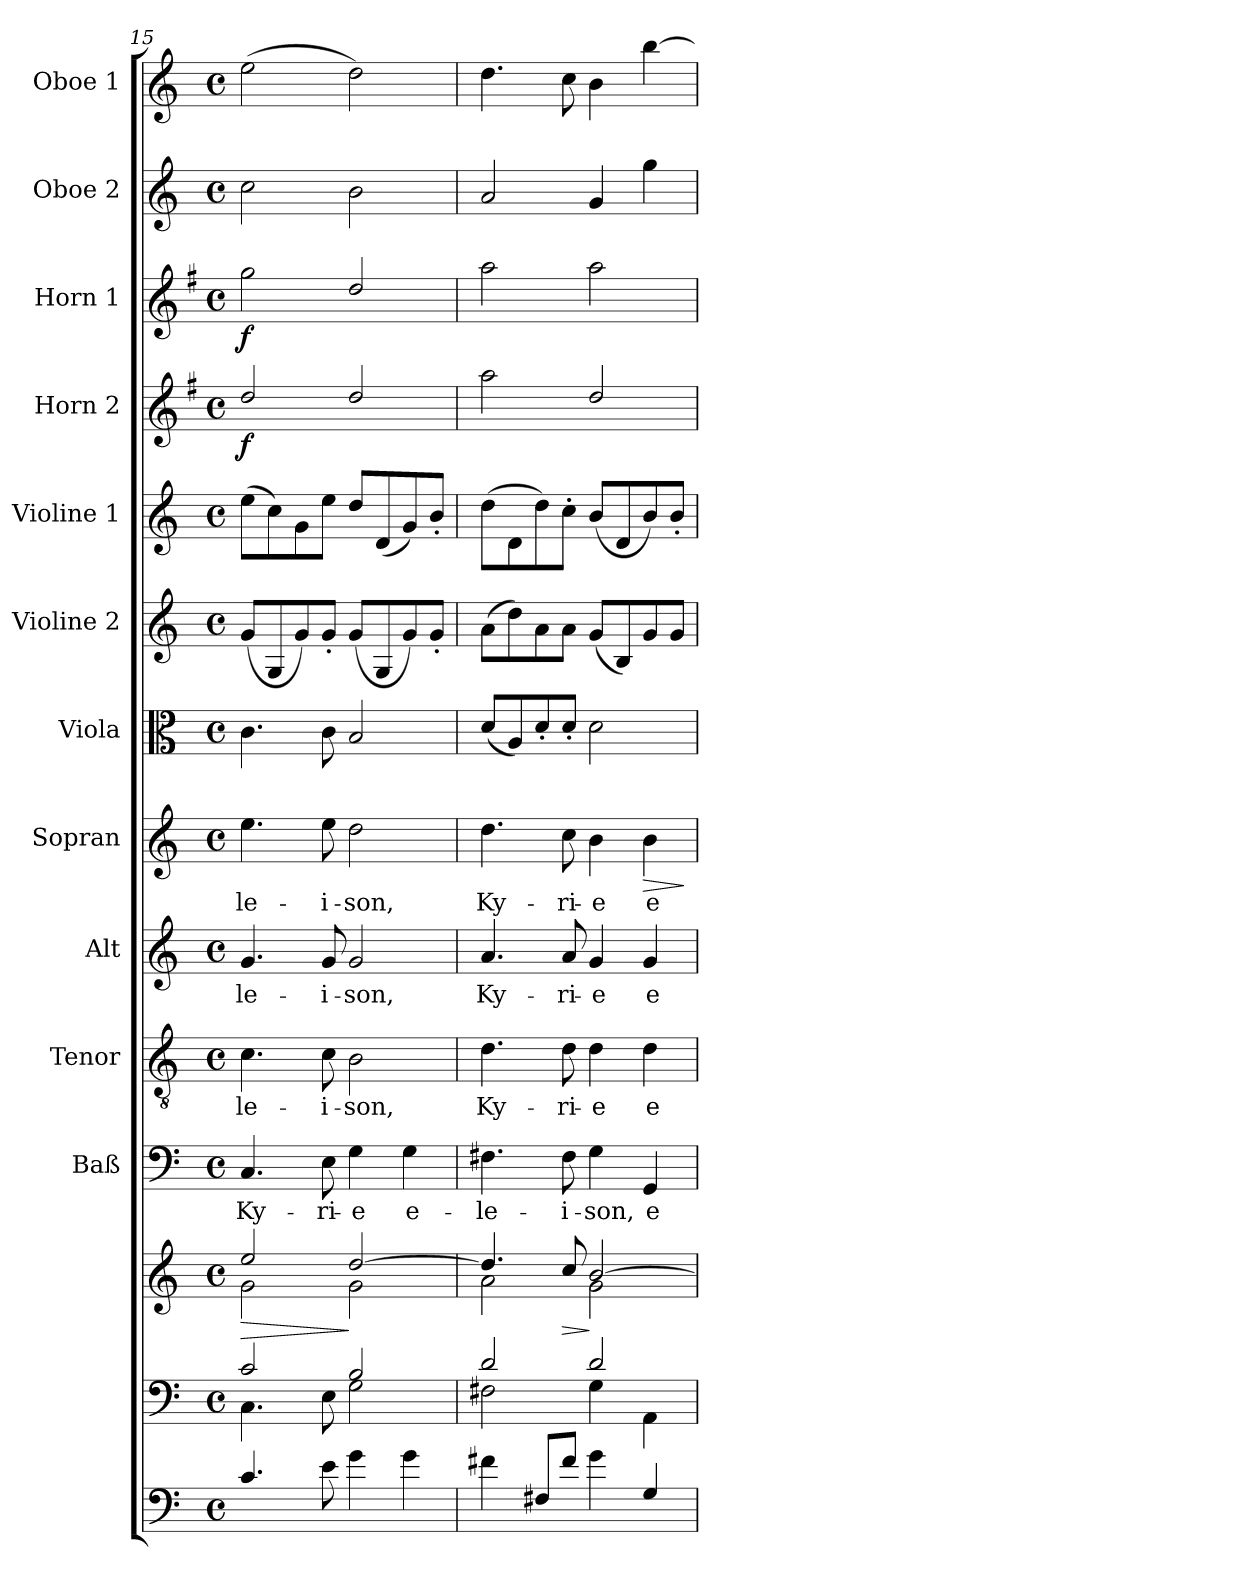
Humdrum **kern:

**kern	**kern	**kern	**dynam	**kern	**text	**kern	**text	**kern	**text	**kern	**text	**dynam	**kern	**kern	**kern	**kern	**dynam	**kern	**dynam	**kern	**kern
*part13	*part12	*part12	*part12	*part11	*part11	*part10	*part10	*part9	*part9	*part8	*part8	*part8	*part7	*part6	*part5	*part4	*part4	*part3	*part3	*part2	*part1
*staff14	*staff13	*staff12	*staff12/13	*staff11	*staff11	*staff10	*staff10	*staff9	*staff9	*staff8	*staff8	*staff8	*staff7	*staff6	*staff5	*staff4	*staff4	*staff3	*staff3	*staff2	*staff1
*	*	*	*	*I"Baß	*	*I"Tenor	*	*I"Alt	*	*I"Sopran	*	*	*I"Viola	*I"Violine 2	*I"Violine 1	*I"Horn 2	*	*I"Horn 1	*	*I"Oboe 2	*I"Oboe 1
*	*	*	*	*I'Baß	*	*I'Ten	*	*I'Alt	*	*I'Sop	*	*	*I'Vla.	*I'Vln. 2	*I'Vln. 1	*I'Hrn. 2	*	*I'Hrn. 1	*	*I'Ob. 2	*I'Ob. 1
*clefF4	*clefF4	*clefG2	*	*clefF4	*	*clefGv2	*	*clefG2	*	*clefG2	*	*	*clefC3	*clefG2	*clefG2	*clefG2	*	*clefG2	*	*clefG2	*clefG2
*ITrd7c12	*	*	*	*	*	*	*	*	*	*	*	*	*	*	*	*ITrd4c7	*	*ITrd4c7	*	*	*
*k[]	*k[]	*k[]	*	*k[]	*	*k[]	*	*k[]	*	*k[]	*	*	*k[]	*k[]	*k[]	*k[]	*	*k[]	*	*k[]	*k[]
*C:	*C:	*C:	*	*C:	*	*C:	*	*C:	*	*C:	*	*	*C:	*C:	*C:	*C:	*	*C:	*	*C:	*C:
*M4/4	*M4/4	*M4/4	*	*M4/4	*	*M4/4	*	*M4/4	*	*M4/4	*	*	*M4/4	*M4/4	*M4/4	*M4/4	*	*M4/4	*	*M4/4	*M4/4
*met(c)	*met(c)	*met(c)	*	*met(c)	*	*met(c)	*	*met(c)	*	*met(c)	*	*	*met(c)	*met(c)	*met(c)	*met(c)	*	*met(c)	*	*met(c)	*met(c)
=15	=15	=15	=15	=15	=15	=15	=15	=15	=15	=15	=15	=15	=15	=15	=15	=15	=15	=15	=15	=15	=15
*	*^	*	*	*	*	*	*	*	*	*	*	*	*	*	*	*	*	*	*	*	*
!	!	!	!	!LO:HP:b	!	!LO:LY:b	!	!LO:LY:b	!	!LO:LY:b	!	!LO:LY:b	!	!	!	!	!	!LO:DY:b	!	!LO:DY:b	!	!
*	*	*	*^	*	*	*	*	*	*	*	*	*	*	*	*	*	*	*	*	*	*	*
4.C/	2c/	4.C\	2ee/	2g\	>	4.C/	Ky-	4.c\	-le-	4.g/	-le-	4.ee\	-le-	.	4.c\	(>8g/L	(>8ee\L	2g/	f	2cc\	f	2cc\	(>2ee\
.	.	.	.	.	.	.	.	.	.	.	.	.	.	.	.	8G/	8cc\)	.	.	.	.	.	.
.	.	.	.	.	.	.	.	.	.	.	.	.	.	.	.	8g/)	8g\	.	.	.	.	.	.
!	!	!	!	!	!	!	!LO:LY:b	!	!LO:LY:b	!	!LO:LY:b	!	!LO:LY:b	!	!	!	!	!	!	!	!	!	!
8E\	.	8E\	.	.	.	8E\	-ri-	8c\	-i-	8g/	-i-	8ee\	-i-	.	8c\	8g'</J	8ee\J	.	.	.	.	.	.
!	!	!	!	!	!	!	!LO:LY:b	!	!LO:LY:b	!	!LO:LY:b	!	!LO:LY:b	!	!	!	!	!	!	!	!	!	!
4G\	2B/	2G\	[>2dd/	2g\	]	4G\	-e	2B\	-son,	2g/	-son,	2dd\	-son,	.	2B/	(>8g/L	8dd/L	2g/	.	2g/	.	2b\	2dd\)
.	.	.	.	.	.	.	.	.	.	.	.	.	.	.	.	8G/	(<8d/	.	.	.	.	.	.
!	!	!	!	!	!	!	!LO:LY:b	!	!	!	!	!	!	!	!	!	!	!	!	!	!	!	!
4G\	.	.	.	.	.	4G\	e-	.	.	.	.	.	.	.	.	8g/)	8g/)	.	.	.	.	.	.
.	.	.	.	.	.	.	.	.	.	.	.	.	.	.	.	8g'</J	8b'</J	.	.	.	.	.	.
=16	=16	=16	=16	=16	=16	=16	=16	=16	=16	=16	=16	=16	=16	=16	=16	=16	=16	=16	=16	=16	=16	=16	=16
!	!	!	!	!	!	!	!LO:LY:b	!	!LO:LY:b	!	!LO:LY:b	!	!LO:LY:b	!	!	!	!	!	!	!	!	!	!
4F#X\	2d/	2F#X\	4.dd/]	2a\	.	4.F#X\	-le-	4.d\	Ky-	4.a/	Ky-	4.dd\	Ky-	.	(<8d/L	(>8a\L	(>8dd\L	2dd\	.	2dd\	.	2a/	4.dd\
.	.	.	.	.	.	.	.	.	.	.	.	.	.	.	8A/)	8dd\)	8d\	.	.	.	.	.	.
8FF#X/L	.	.	.	.	.	.	.	.	.	.	.	.	.	.	8d'</	8a\	8dd\)	.	.	.	.	.	.
!	!	!	!	!	!LO:HP:b	!	!LO:LY:b	!	!LO:LY:b	!	!LO:LY:b	!	!LO:LY:b	!	!	!	!	!	!	!	!	!	!
8F#/J	.	.	8cc/	.	>	8F#\	-i-	8d\	-ri-	8a/	-ri-	8cc\	-ri-	.	8d'</J	8a\J	8cc'>\J	.	.	.	.	.	8cc\
!	!	!	!	!	!	!	!LO:LY:b	!	!LO:LY:b	!	!LO:LY:b	!	!LO:LY:b	!	!	!	!	!	!	!	!	!	!
4G\	2d/	4G\	[>2b/	2g\	]	4G\	-son,	4d\	-e	4g/	-e	4b\	-e	.	2d\	(<8g/L	(<8b/L	2g/	.	2dd\	.	4g/	4b\
.	.	.	.	.	.	.	.	.	.	.	.	.	.	.	.	8B/)	8d/	.	.	.	.	.	.
!	!	!	!	!	!	!	!LO:LY:b	!	!LO:LY:b	!	!LO:LY:b	!	!LO:LY:b	!LO:HP:b	!	!	!	!	!	!	!	!	!
4GG/	.	4AA\	.	.	.	4GG/	e-	4d\	e-	4g/	e-	4b\	e-	>	.	8g/	8b/)	.	.	.	.	4gg\	[4bb\
.	.	.	.	.	.	.	.	.	.	.	.	.	.	.	.	8g/J	8b'</J	.	.	.	.	.	.
*	*v	*v	*	*	*	*	*	*	*	*	*	*	*	*	*	*	*	*	*	*	*	*	*
*	*	*v	*v	*	*	*	*	*	*	*	*	*	*	*	*	*	*	*	*	*	*	*
.	.	.	.	.	.	.	.	.	.	.	.	]	.	.	.	.	.	.	.	.	.
=	=	=	=	=	=	=	=	=	=	=	=	=	=	=	=	=	=	=	=	=	=
*-	*-	*-	*-	*-	*-	*-	*-	*-	*-	*-	*-	*-	*-	*-	*-	*-	*-	*-	*-	*-	*-
